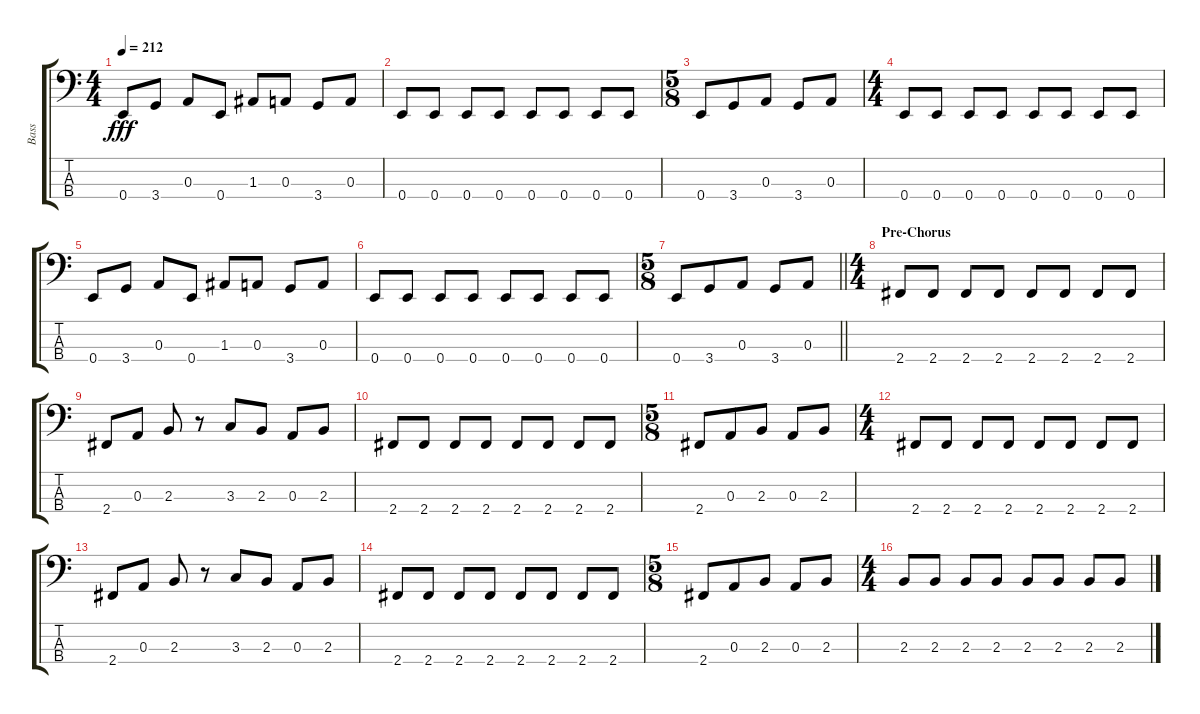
\track ("Bass" "Bass") {instrument electricbassfinger}
\staff {score tabs}
\tuning (G2 D2 A1 E1) {hide}
\ts (4 4)
\tempo 212
\clef f4
\ks c
0.4.8{dy fff} 3.4.8 0.3.8 0.4.8 1.3.8 0.3.8 3.4.8 0.3.8 |
0.4.8 0.4.8 0.4.8 0.4.8 0.4.8 0.4.8 0.4.8 0.4.8 |
\ts (5 8)
0.4.8 3.4.8 0.3.8 3.4.8 0.3.8 |
\ts (4 4)
0.4.8 0.4.8 0.4.8 0.4.8 0.4.8 0.4.8 0.4.8 0.4.8 |
0.4.8 3.4.8 0.3.8 0.4.8 1.3.8 0.3.8 3.4.8 0.3.8 |
0.4.8 0.4.8 0.4.8 0.4.8 0.4.8 0.4.8 0.4.8 0.4.8 |
\ts (5 8)
\barLineRight lightlight
0.4.8 3.4.8 0.3.8 3.4.8 0.3.8 |
\ts (4 4)
\section ("" "Pre-Chorus")
2.4.8 2.4.8 2.4.8 2.4.8 2.4.8 2.4.8 2.4.8 2.4.8 |
2.4.8 0.3.8 2.3.8 r.8 3.3.8 2.3.8 0.3.8 2.3.8 |
2.4.8 2.4.8 2.4.8 2.4.8 2.4.8 2.4.8 2.4.8 2.4.8 |
\ts (5 8)
2.4.8 0.3.8 2.3.8 0.3.8 2.3.8 |
\ts (4 4)
2.4.8 2.4.8 2.4.8 2.4.8 2.4.8 2.4.8 2.4.8 2.4.8 |
2.4.8 0.3.8 2.3.8 r.8 3.3.8 2.3.8 0.3.8 2.3.8 |
2.4.8 2.4.8 2.4.8 2.4.8 2.4.8 2.4.8 2.4.8 2.4.8 |
\ts (5 8)
2.4.8 0.3.8 2.3.8 0.3.8 2.3.8 |
\ts (4 4)
2.3.8 2.3.8 2.3.8 2.3.8 2.3.8 2.3.8 2.3.8 2.3.8
